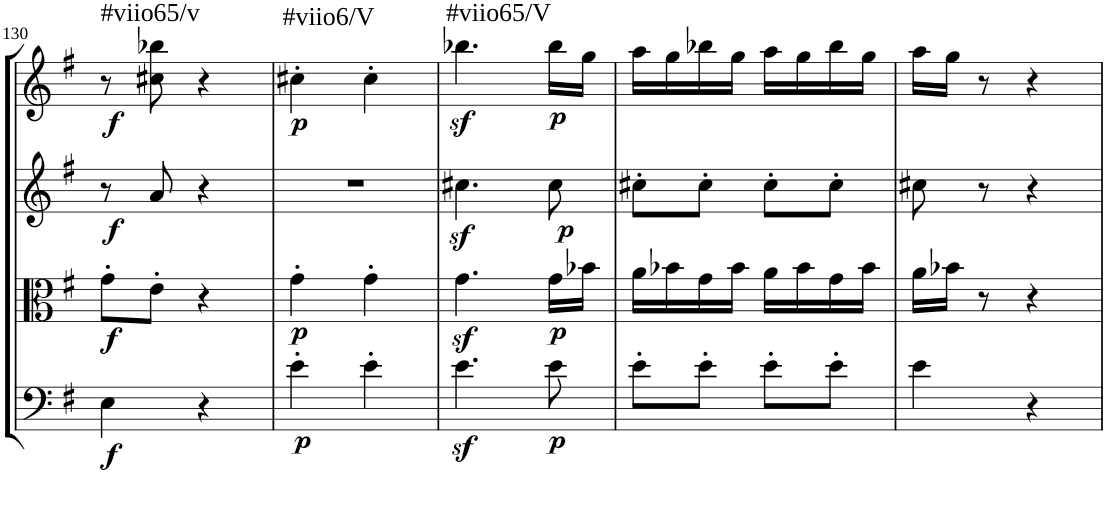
**kern	**dynam	**kern	**dynam	**kern	**dynam	**kern	**dynam	**harte
*part4	*part4	*part3	*part3	*part2	*part2	*part1	*part1	*part1
*staff4	*staff4	*staff3	*staff3	*staff2	*staff2	*staff1	*staff1	*
*I"Cello	*	*I"Viola	*	*I"2nd Violin	*	*I"1st Violin	*	*
*	*	*I'Vla	*	*I'Vln	*	*I'Vln	*	*
!!LO:PB:g=z
*clefF4	*	*clefC3	*	*clefG2	*	*clefG2	*	*
*k[f#]	*	*k[f#]	*	*k[f#]	*	*k[f#]	*	*
*G:	*	*G:	*	*G:	*	*G:	*	*
*M2/4	*	*M2/4	*	*M2/4	*	*M2/4	*	*
=130	=130	=130	=130	=130	=130	=130	=130	=130
!	!LO:DY:b	!	!LO:DY:b	!	!LO:DY:b	!	!LO:DY:b	!LO:H:kt=#viio65/v
4E\	f	8g'\L	f	8r	f	8r	f	N
.	.	8e'\J	.	8a/	.	8cc#X\ 8bb-X\	.	.
4r	.	4r	.	4r	.	4r	.	.
=131	=131	=131	=131	=131	=131	=131	=131	=131
!	!LO:DY:b	!	!LO:DY:b	!	!	!	!LO:DY:b	!LO:H:kt=#viio6/V
4e'\	p	4g'\	p	2r	.	4cc#X'\	p	N
4e'\	.	4g'\	.	.	.	4cc#'\	.	.
=132	=132	=132	=132	=132	=132	=132	=132	=132
!	!	!	!	!	!	!	!LO:DY:b	!LO:H:kt=#viio65/V
4.ez<\	.	4.gz<\	.	4.cc#Xz<\	.	4.bb-X\	sf	N
!	!LO:DY:b	!	!LO:DY:b	!	!LO:DY:b	!	!LO:DY:b	!
8e\	p	16g\LL	p	8cc#\	p	16bb-\LL	p	.
.	.	16b-X\JJ	.	.	.	16gg\JJ	.	.
=133	=133	=133	=133	=133	=133	=133	=133	=133
8e'\L	.	16a\LL	.	8cc#X'\L	.	16aa\LL	.	.
.	.	16b-X\	.	.	.	16gg\	.	.
8e'\J	.	16g\	.	8cc#'\J	.	16bb-X\	.	.
.	.	16b-\JJ	.	.	.	16gg\JJ	.	.
8e'\L	.	16a\LL	.	8cc#'\L	.	16aa\LL	.	.
.	.	16b-\	.	.	.	16gg\	.	.
8e'\J	.	16g\	.	8cc#'\J	.	16bb-\	.	.
.	.	16b-\JJ	.	.	.	16gg\JJ	.	.
=134	=134	=134	=134	=134	=134	=134	=134	=134
4e\	.	16a\LL	.	8cc#X\	.	16aa\LL	.	.
.	.	16b-X\JJ	.	.	.	16gg\JJ	.	.
.	.	8r	.	8r	.	8r	.	.
4r	.	4r	.	4r	.	4r	.	.
=	=	=	=	=	=	=	=	=
*-	*-	*-	*-	*-	*-	*-	*-	*-
